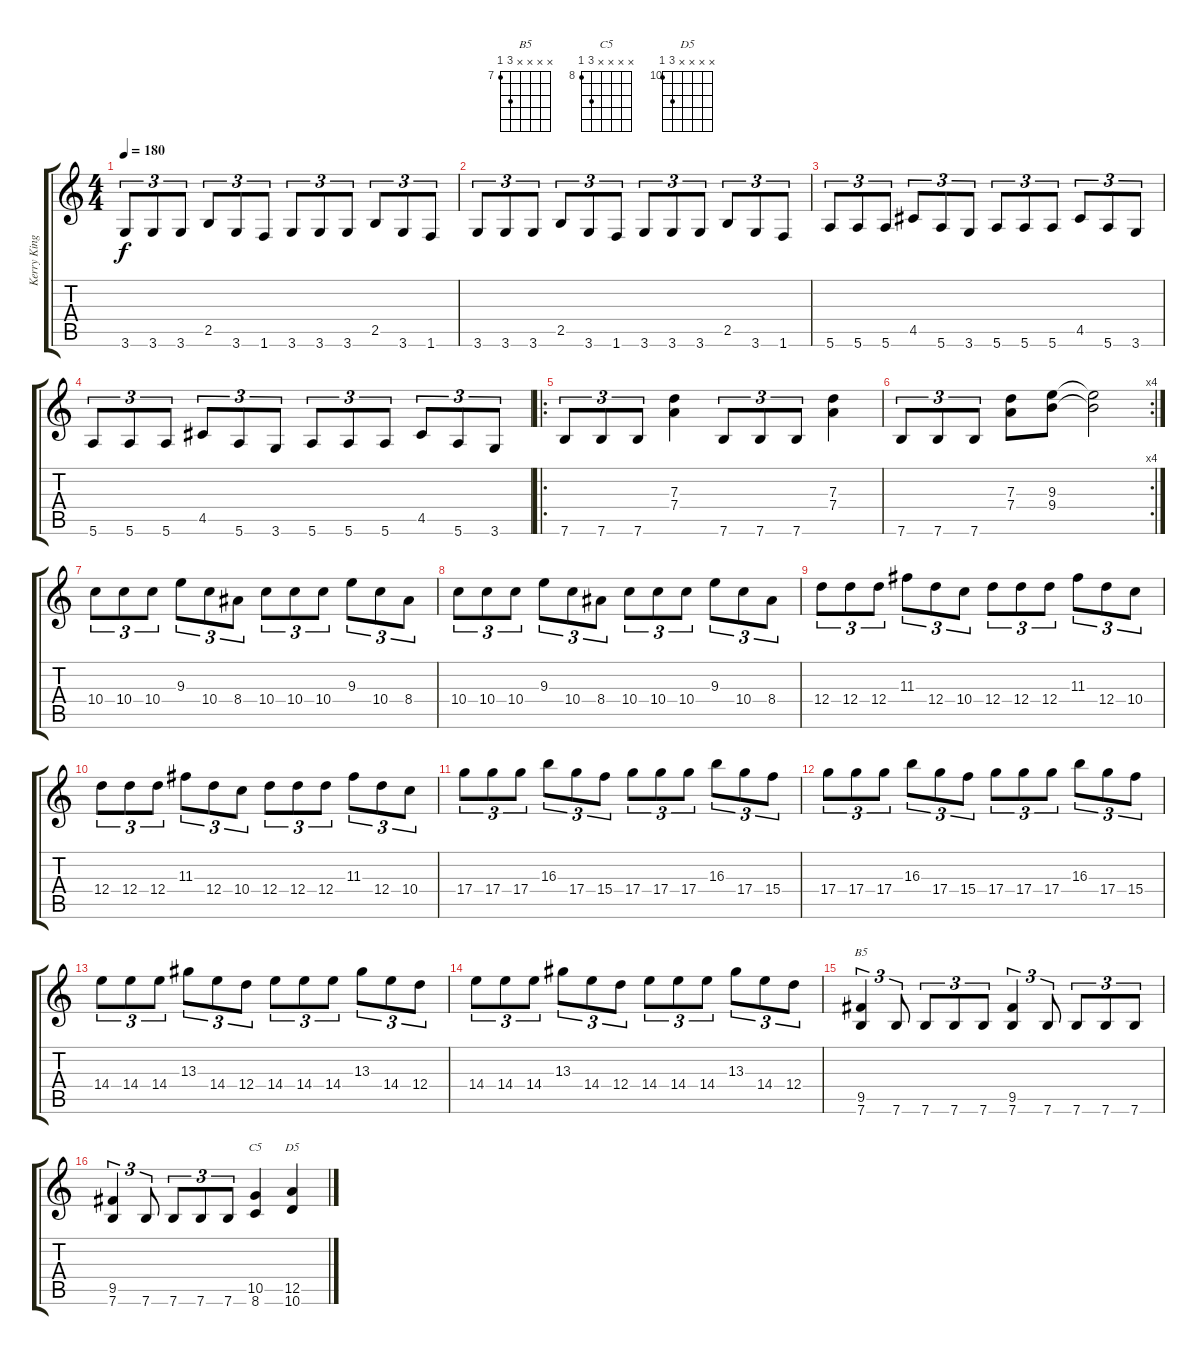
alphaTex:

\track ("Kerry King" "Kerry King") {instrument distortionguitar}
\staff {score tabs}
\tuning (E4 B3 G3 D3 A2 E2) {hide}
\chord ("B5" x x x x 9 7) {firstfret 7}
\chord ("C5" x x x x 10 8) {firstfret 8}
\chord ("D5" x x x x 12 10) {firstfret 10}
\ts (4 4)
\tempo 180
\clef g2
\ks c
3.6.8{tu (3 2) dy f} 3.6.8{tu (3 2)} 3.6.8{tu (3 2)} 2.5.8{tu (3 2)} 3.6.8{tu (3 2)} 1.6.8{tu (3 2)} 3.6.8{tu (3 2)} 3.6.8{tu (3 2)} 3.6.8{tu (3 2)} 2.5.8{tu (3 2)} 3.6.8{tu (3 2)} 1.6.8{tu (3 2)} |
3.6.8{tu (3 2)} 3.6.8{tu (3 2)} 3.6.8{tu (3 2)} 2.5.8{tu (3 2)} 3.6.8{tu (3 2)} 1.6.8{tu (3 2)} 3.6.8{tu (3 2)} 3.6.8{tu (3 2)} 3.6.8{tu (3 2)} 2.5.8{tu (3 2)} 3.6.8{tu (3 2)} 1.6.8{tu (3 2)} |
5.6.8{tu (3 2)} 5.6.8{tu (3 2)} 5.6.8{tu (3 2)} 4.5.8{tu (3 2)} 5.6.8{tu (3 2)} 3.6.8{tu (3 2)} 5.6.8{tu (3 2)} 5.6.8{tu (3 2)} 5.6.8{tu (3 2)} 4.5.8{tu (3 2)} 5.6.8{tu (3 2)} 3.6.8{tu (3 2)} |
5.6.8{tu (3 2)} 5.6.8{tu (3 2)} 5.6.8{tu (3 2)} 4.5.8{tu (3 2)} 5.6.8{tu (3 2)} 3.6.8{tu (3 2)} 5.6.8{tu (3 2)} 5.6.8{tu (3 2)} 5.6.8{tu (3 2)} 4.5.8{tu (3 2)} 5.6.8{tu (3 2)} 3.6.8{tu (3 2)} |
\ro
7.6.8{tu (3 2)} 7.6.8{tu (3 2)} 7.6.8{tu (3 2)} (7.3 7.4).4 7.6.8{tu (3 2)} 7.6.8{tu (3 2)} 7.6.8{tu (3 2)} (7.3 7.4).4 |
\rc 4
7.6.8{tu (3 2)} 7.6.8{tu (3 2)} 7.6.8{tu (3 2)} (7.3 7.4).8 (9.3 9.4).8 (9.3{t} 9.4{t}).2 |
10.4.8{tu (3 2)} 10.4.8{tu (3 2)} 10.4.8{tu (3 2)} 9.3.8{tu (3 2)} 10.4.8{tu (3 2)} 8.4.8{tu (3 2)} 10.4.8{tu (3 2)} 10.4.8{tu (3 2)} 10.4.8{tu (3 2)} 9.3.8{tu (3 2)} 10.4.8{tu (3 2)} 8.4.8{tu (3 2)} |
10.4.8{tu (3 2)} 10.4.8{tu (3 2)} 10.4.8{tu (3 2)} 9.3.8{tu (3 2)} 10.4.8{tu (3 2)} 8.4.8{tu (3 2)} 10.4.8{tu (3 2)} 10.4.8{tu (3 2)} 10.4.8{tu (3 2)} 9.3.8{tu (3 2)} 10.4.8{tu (3 2)} 8.4.8{tu (3 2)} |
12.4.8{tu (3 2)} 12.4.8{tu (3 2)} 12.4.8{tu (3 2)} 11.3.8{tu (3 2)} 12.4.8{tu (3 2)} 10.4.8{tu (3 2)} 12.4.8{tu (3 2)} 12.4.8{tu (3 2)} 12.4.8{tu (3 2)} 11.3.8{tu (3 2)} 12.4.8{tu (3 2)} 10.4.8{tu (3 2)} |
12.4.8{tu (3 2)} 12.4.8{tu (3 2)} 12.4.8{tu (3 2)} 11.3.8{tu (3 2)} 12.4.8{tu (3 2)} 10.4.8{tu (3 2)} 12.4.8{tu (3 2)} 12.4.8{tu (3 2)} 12.4.8{tu (3 2)} 11.3.8{tu (3 2)} 12.4.8{tu (3 2)} 10.4.8{tu (3 2)} |
17.4.8{tu (3 2)} 17.4.8{tu (3 2)} 17.4.8{tu (3 2)} 16.3.8{tu (3 2)} 17.4.8{tu (3 2)} 15.4.8{tu (3 2)} 17.4.8{tu (3 2)} 17.4.8{tu (3 2)} 17.4.8{tu (3 2)} 16.3.8{tu (3 2)} 17.4.8{tu (3 2)} 15.4.8{tu (3 2)} |
17.4.8{tu (3 2)} 17.4.8{tu (3 2)} 17.4.8{tu (3 2)} 16.3.8{tu (3 2)} 17.4.8{tu (3 2)} 15.4.8{tu (3 2)} 17.4.8{tu (3 2)} 17.4.8{tu (3 2)} 17.4.8{tu (3 2)} 16.3.8{tu (3 2)} 17.4.8{tu (3 2)} 15.4.8{tu (3 2)} |
14.4.8{tu (3 2)} 14.4.8{tu (3 2)} 14.4.8{tu (3 2)} 13.3.8{tu (3 2)} 14.4.8{tu (3 2)} 12.4.8{tu (3 2)} 14.4.8{tu (3 2)} 14.4.8{tu (3 2)} 14.4.8{tu (3 2)} 13.3.8{tu (3 2)} 14.4.8{tu (3 2)} 12.4.8{tu (3 2)} |
14.4.8{tu (3 2)} 14.4.8{tu (3 2)} 14.4.8{tu (3 2)} 13.3.8{tu (3 2)} 14.4.8{tu (3 2)} 12.4.8{tu (3 2)} 14.4.8{tu (3 2)} 14.4.8{tu (3 2)} 14.4.8{tu (3 2)} 13.3.8{tu (3 2)} 14.4.8{tu (3 2)} 12.4.8{tu (3 2)} |
(9.5 7.6).4{tu (3 2) ch "B5"} 7.6.8{tu (3 2)} 7.6.8{tu (3 2)} 7.6.8{tu (3 2)} 7.6.8{tu (3 2)} (9.5 7.6).4{tu (3 2)} 7.6.8{tu (3 2)} 7.6.8{tu (3 2)} 7.6.8{tu (3 2)} 7.6.8{tu (3 2)} |
(9.5 7.6).4{tu (3 2)} 7.6.8{tu (3 2)} 7.6.8{tu (3 2)} 7.6.8{tu (3 2)} 7.6.8{tu (3 2)} (10.5 8.6).4{ch "C5"} (12.5 10.6).4{ch "D5"}
